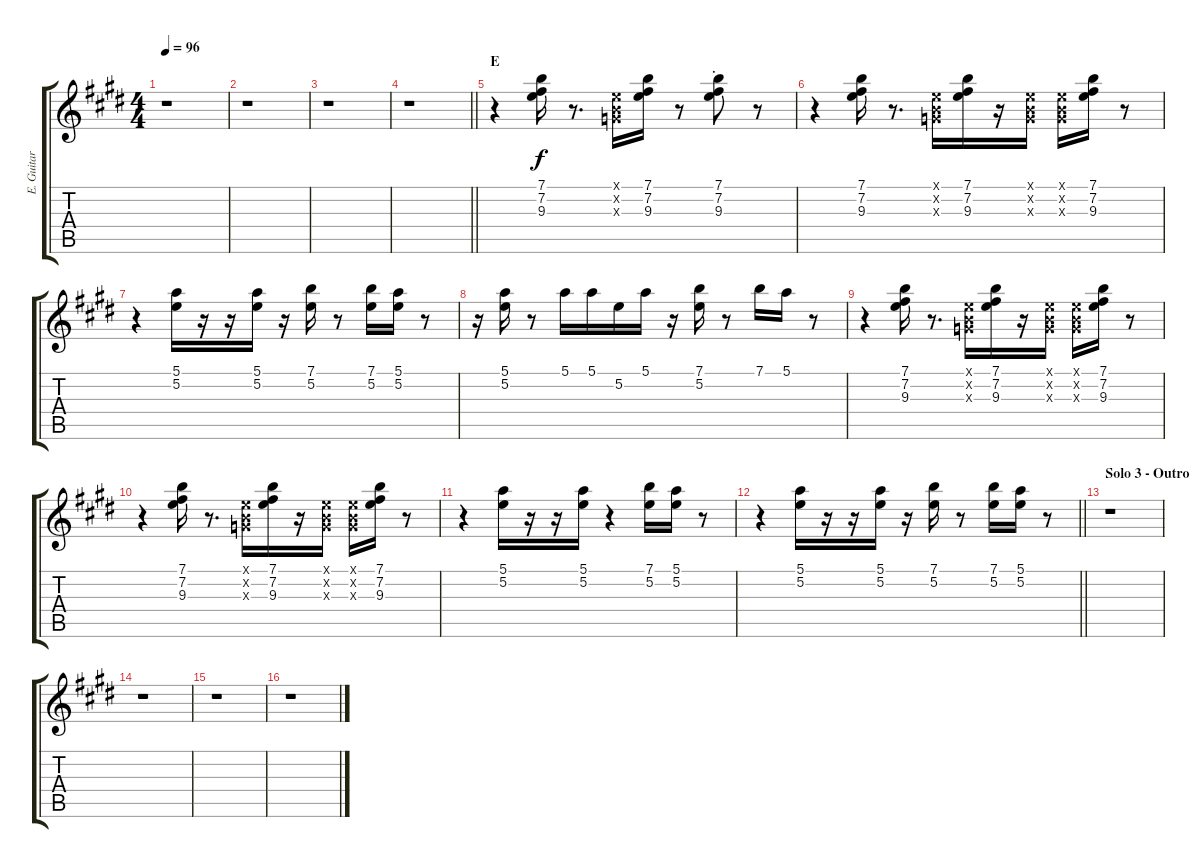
\track ("E. Guitar II" "E. Guitar ") {instrument electricguitarclean}
\staff {score tabs}
\tuning (E4 B3 G3 D3 A2 E2) {hide}
\ts (4 4)
\tempo 96
\clef g2
\ks e
r.1{dy f} |
r.1 |
r.1 |
\barLineRight lightlight
r.1 |
\section ("" "E")
r.4 (7.1 7.2 9.3).16 r.8{d} (0.1{x} 0.2{x} 0.3{x}).16 (7.1 7.2 9.3).16 r.8 (7.1{st} 7.2{st} 9.3{st}).8 r.8 |
r.4 (7.1 7.2 9.3).16 r.8{d} (0.1{x} 0.2{x} 0.3{x}).16 (7.1 7.2 9.3).16 r.16 (0.1{x} 0.2{x} 0.3{x}).16 (0.1{x} 0.2{x} 0.3{x}).16 (7.1 7.2 9.3).16 r.8 |
r.4 (5.1 5.2).16 r.16 r.16 (5.1 5.2).16 r.16 (7.1 5.2).16 r.8 (7.1 5.2).16 (5.1 5.2).16 r.8 |
r.16 (5.1 5.2).16 r.8 5.1.16 5.1.16 5.2.16 5.1.16 r.16 (7.1 5.2).16 r.8 7.1.16 5.1.16 r.8 |
r.4 (7.1 7.2 9.3).16 r.8{d} (0.1{x} 0.2{x} 0.3{x}).16 (7.1 7.2 9.3).16 r.16 (0.1{x} 0.2{x} 0.3{x}).16 (0.1{x} 0.2{x} 0.3{x}).16 (7.1 7.2 9.3).16 r.8 |
r.4 (7.1 7.2 9.3).16 r.8{d} (0.1{x} 0.2{x} 0.3{x}).16 (7.1 7.2 9.3).16 r.16 (0.1{x} 0.2{x} 0.3{x}).16 (0.1{x} 0.2{x} 0.3{x}).16 (7.1 7.2 9.3).16 r.8 |
r.4 (5.1 5.2).16 r.16 r.16 (5.1 5.2).16 r.4 (7.1 5.2).16 (5.1 5.2).16 r.8 |
\barLineRight lightlight
r.4 (5.1 5.2).16 r.16 r.16 (5.1 5.2).16 r.16 (7.1 5.2).16 r.8 (7.1 5.2).16 (5.1 5.2).16 r.8 |
\section ("" "Solo 3 - Outro")
r.1 |
r.1 |
r.1 |
r.1
